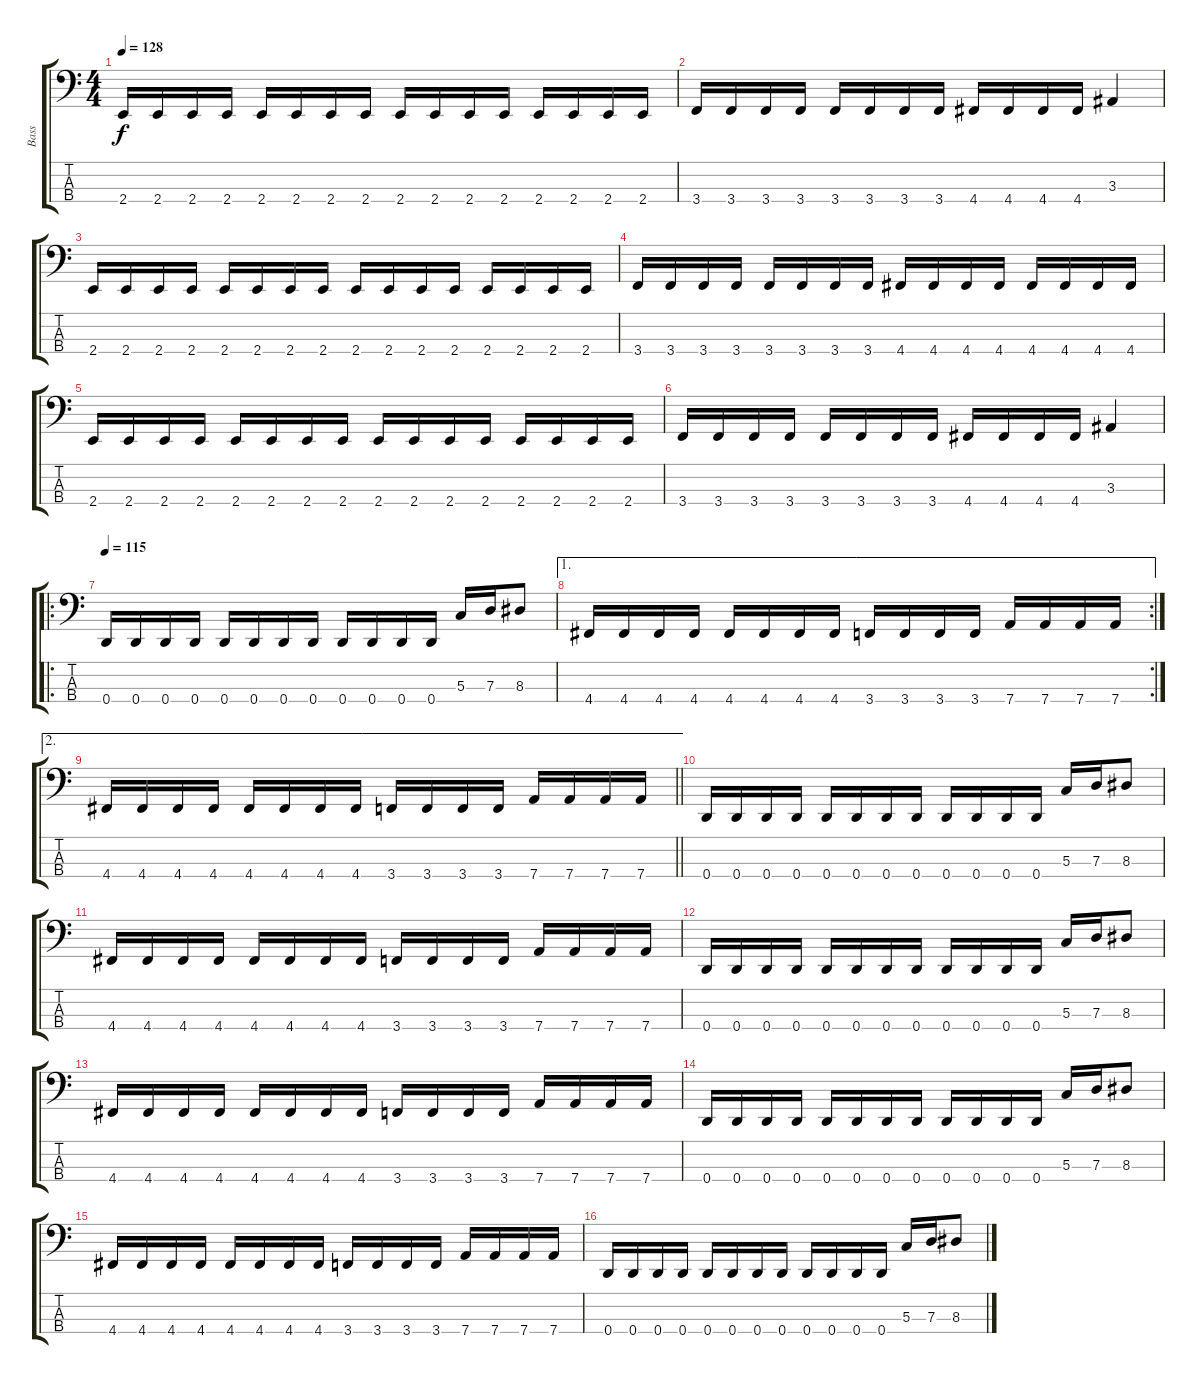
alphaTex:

\track ("Bass" "Bass") {instrument electricbasspick}
\staff {score tabs}
\tuning (F2 C2 G1 D1) {hide}
\ts (4 4)
\tempo 128
\clef f4
\ks c
2.4.16{dy f} 2.4.16 2.4.16 2.4.16 2.4.16 2.4.16 2.4.16 2.4.16 2.4.16 2.4.16 2.4.16 2.4.16 2.4.16 2.4.16 2.4.16 2.4.16 |
3.4.16 3.4.16 3.4.16 3.4.16 3.4.16 3.4.16 3.4.16 3.4.16 4.4.16 4.4.16 4.4.16 4.4.16 3.3.4 |
2.4.16 2.4.16 2.4.16 2.4.16 2.4.16 2.4.16 2.4.16 2.4.16 2.4.16 2.4.16 2.4.16 2.4.16 2.4.16 2.4.16 2.4.16 2.4.16 |
3.4.16 3.4.16 3.4.16 3.4.16 3.4.16 3.4.16 3.4.16 3.4.16 4.4.16 4.4.16 4.4.16 4.4.16 4.4.16 4.4.16 4.4.16 4.4.16 |
2.4.16 2.4.16 2.4.16 2.4.16 2.4.16 2.4.16 2.4.16 2.4.16 2.4.16 2.4.16 2.4.16 2.4.16 2.4.16 2.4.16 2.4.16 2.4.16 |
3.4.16 3.4.16 3.4.16 3.4.16 3.4.16 3.4.16 3.4.16 3.4.16 4.4.16 4.4.16 4.4.16 4.4.16 3.3.4 |
\ro
\tempo 115
0.4.16 0.4.16 0.4.16 0.4.16 0.4.16 0.4.16 0.4.16 0.4.16 0.4.16 0.4.16 0.4.16 0.4.16 5.3.16 7.3.16 8.3.8 |
\ae 1
\rc 2
4.4.16 4.4.16 4.4.16 4.4.16 4.4.16 4.4.16 4.4.16 4.4.16 3.4.16 3.4.16 3.4.16 3.4.16 7.4.16 7.4.16 7.4.16 7.4.16 |
\ae 2
\barLineRight lightlight
4.4.16 4.4.16 4.4.16 4.4.16 4.4.16 4.4.16 4.4.16 4.4.16 3.4.16 3.4.16 3.4.16 3.4.16 7.4.16 7.4.16 7.4.16 7.4.16 |
0.4.16 0.4.16 0.4.16 0.4.16 0.4.16 0.4.16 0.4.16 0.4.16 0.4.16 0.4.16 0.4.16 0.4.16 5.3.16 7.3.16 8.3.8 |
4.4.16 4.4.16 4.4.16 4.4.16 4.4.16 4.4.16 4.4.16 4.4.16 3.4.16 3.4.16 3.4.16 3.4.16 7.4.16 7.4.16 7.4.16 7.4.16 |
0.4.16 0.4.16 0.4.16 0.4.16 0.4.16 0.4.16 0.4.16 0.4.16 0.4.16 0.4.16 0.4.16 0.4.16 5.3.16 7.3.16 8.3.8 |
4.4.16 4.4.16 4.4.16 4.4.16 4.4.16 4.4.16 4.4.16 4.4.16 3.4.16 3.4.16 3.4.16 3.4.16 7.4.16 7.4.16 7.4.16 7.4.16 |
0.4.16 0.4.16 0.4.16 0.4.16 0.4.16 0.4.16 0.4.16 0.4.16 0.4.16 0.4.16 0.4.16 0.4.16 5.3.16 7.3.16 8.3.8 |
4.4.16 4.4.16 4.4.16 4.4.16 4.4.16 4.4.16 4.4.16 4.4.16 3.4.16 3.4.16 3.4.16 3.4.16 7.4.16 7.4.16 7.4.16 7.4.16 |
0.4.16 0.4.16 0.4.16 0.4.16 0.4.16 0.4.16 0.4.16 0.4.16 0.4.16 0.4.16 0.4.16 0.4.16 5.3.16 7.3.16 8.3.8
